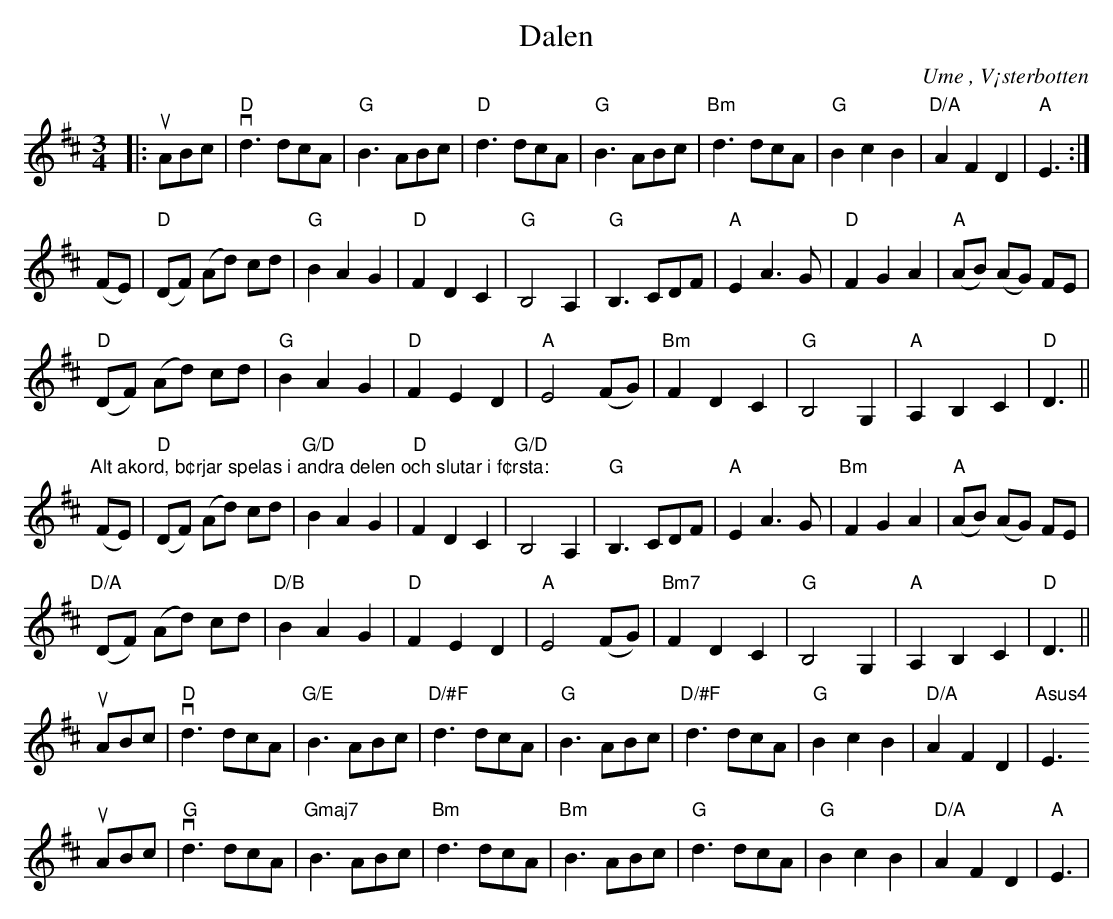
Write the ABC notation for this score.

X:1
T:Dalen
O:Ume , V¡sterbotten
M:3/4
L:1/8
K:D
|: uABc | "D"vd3 dcA | "G"B3 ABc | "D" d3 dcA | "G"B3 ABc | "Bm"d3 dcA | "G"B2 c2 B2 | "D/A"A2 F2 D2 | "A"E3 :|
 (FE) | "D"(DF) (Ad) cd | "G"B2 A2 G2 | "D"F2 D2 C2 | "G"B,4 A,2 | "G"B,3 CDF | "A"E2 A3 G | "D"F2 G2 A2 | "A"(AB) (AG) FE |
 "D"(DF) (Ad) cd | "G"B2 A2 G2 | "D"F2 E2 D2 | "A"E4 (FG) | "Bm"F2 D2 C2 | "G"B,4 G,2 | "A"A,2 B,2 C2 | "D"D3 ||
" "
"Alt akord, b¢rjar spelas i andra delen och slutar i f¢rsta:"
 (FE) | "D"(DF) (Ad) cd | "G/D"B2 A2 G2 | "D"F2 D2 C2 | "G/D"B,4 A,2 | "G"B,3 CDF | "A"E2 A3 G | "Bm"F2 G2 A2 | "A"(AB) (AG) FE |
 "D/A"(DF) (Ad) cd | "D/B"B2 A2 G2 | "D"F2 E2 D2 | "A"E4 (FG) | "Bm7"F2 D2 C2 | "G"B,4 G,2 | "A"A,2 B,2 C2 | "D"D3 ||
 uABc | "D"vd3 dcA | "G/E"B3 ABc | "D/#F" d3 dcA | "G"B3 ABc | "D/#F"d3 dcA | "G"B2 c2 B2 | " D/A"A2 F2 D2 | "Asus4"E3
uABc | "G"vd3 dcA | "Gmaj7"B3 ABc | "Bm" d3 dcA | "Bm"B3 ABc | "G"d3 dcA | "G"B2 c2 B2 | " D/A"A2 F2 D2 | "A"E3 |
